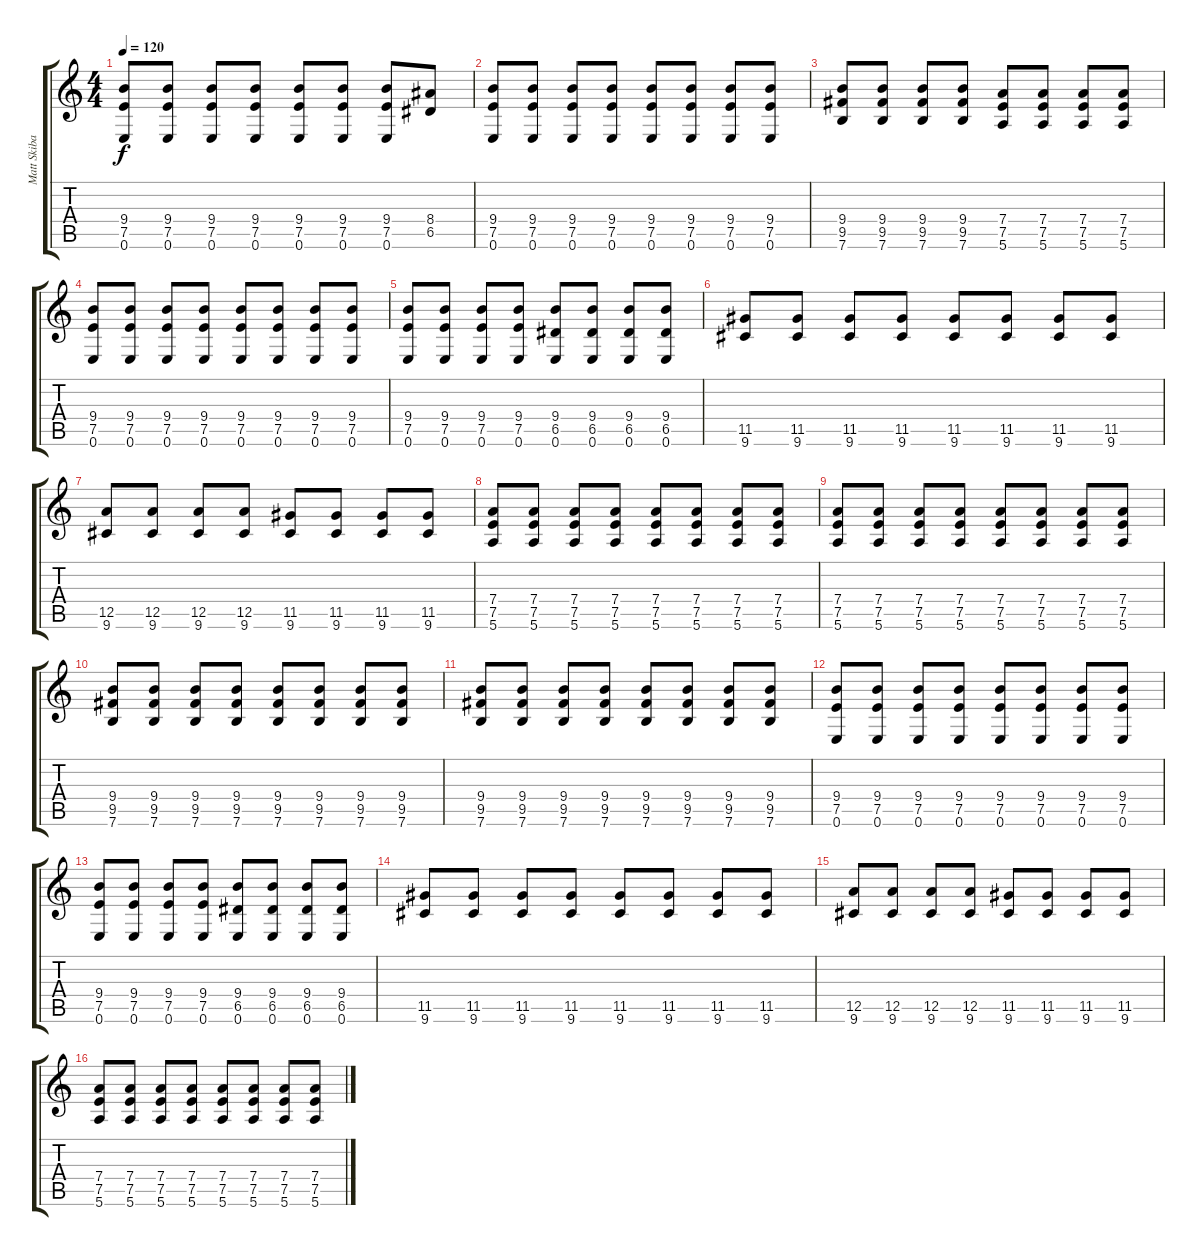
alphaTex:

\track ("Matt Skiba" "Matt Skiba") {instrument acousticguitarsteel}
\staff {score tabs}
\tuning (E4 B3 G3 D3 A2 E2) {hide}
\ts (4 4)
\tempo 120
\clef g2
\ks c
(9.4 7.5 0.6).8{dy f} (9.4 7.5 0.6).8 (9.4 7.5 0.6).8 (9.4 7.5 0.6).8 (9.4 7.5 0.6).8 (9.4 7.5 0.6).8 (9.4 7.5 0.6).8 (8.4 6.5).8 |
(9.4 7.5 0.6).8 (9.4 7.5 0.6).8 (9.4 7.5 0.6).8 (9.4 7.5 0.6).8 (9.4 7.5 0.6).8 (9.4 7.5 0.6).8 (9.4 7.5 0.6).8 (9.4 7.5 0.6).8 |
(9.4 9.5 7.6).8 (9.4 9.5 7.6).8 (9.4 9.5 7.6).8 (9.4 9.5 7.6).8 (7.4 7.5 5.6).8 (7.4 7.5 5.6).8 (7.4 7.5 5.6).8 (7.4 7.5 5.6).8 |
(9.4 7.5 0.6).8 (9.4 7.5 0.6).8 (9.4 7.5 0.6).8 (9.4 7.5 0.6).8 (9.4 7.5 0.6).8 (9.4 7.5 0.6).8 (9.4 7.5 0.6).8 (9.4 7.5 0.6).8 |
(9.4 7.5 0.6).8 (9.4 7.5 0.6).8 (9.4 7.5 0.6).8 (9.4 7.5 0.6).8 (9.4 6.5 0.6).8 (9.4 6.5 0.6).8 (9.4 6.5 0.6).8 (9.4 6.5 0.6).8 |
(11.5 9.6).8 (11.5 9.6).8 (11.5 9.6).8 (11.5 9.6).8 (11.5 9.6).8 (11.5 9.6).8 (11.5 9.6).8 (11.5 9.6).8 |
(12.5 9.6).8 (12.5 9.6).8 (12.5 9.6).8 (12.5 9.6).8 (11.5 9.6).8 (11.5 9.6).8 (11.5 9.6).8 (11.5 9.6).8 |
(7.4 7.5 5.6).8 (7.4 7.5 5.6).8 (7.4 7.5 5.6).8 (7.4 7.5 5.6).8 (7.4 7.5 5.6).8 (7.4 7.5 5.6).8 (7.4 7.5 5.6).8 (7.4 7.5 5.6).8 |
(7.4 7.5 5.6).8 (7.4 7.5 5.6).8 (7.4 7.5 5.6).8 (7.4 7.5 5.6).8 (7.4 7.5 5.6).8 (7.4 7.5 5.6).8 (7.4 7.5 5.6).8 (7.4 7.5 5.6).8 |
(9.4 9.5 7.6).8 (9.4 9.5 7.6).8 (9.4 9.5 7.6).8 (9.4 9.5 7.6).8 (9.4 9.5 7.6).8 (9.4 9.5 7.6).8 (9.4 9.5 7.6).8 (9.4 9.5 7.6).8 |
(9.4 9.5 7.6).8 (9.4 9.5 7.6).8 (9.4 9.5 7.6).8 (9.4 9.5 7.6).8 (9.4 9.5 7.6).8 (9.4 9.5 7.6).8 (9.4 9.5 7.6).8 (9.4 9.5 7.6).8 |
(9.4 7.5 0.6).8 (9.4 7.5 0.6).8 (9.4 7.5 0.6).8 (9.4 7.5 0.6).8 (9.4 7.5 0.6).8 (9.4 7.5 0.6).8 (9.4 7.5 0.6).8 (9.4 7.5 0.6).8 |
(9.4 7.5 0.6).8 (9.4 7.5 0.6).8 (9.4 7.5 0.6).8 (9.4 7.5 0.6).8 (9.4 6.5 0.6).8 (9.4 6.5 0.6).8 (9.4 6.5 0.6).8 (9.4 6.5 0.6).8 |
(11.5 9.6).8 (11.5 9.6).8 (11.5 9.6).8 (11.5 9.6).8 (11.5 9.6).8 (11.5 9.6).8 (11.5 9.6).8 (11.5 9.6).8 |
(12.5 9.6).8 (12.5 9.6).8 (12.5 9.6).8 (12.5 9.6).8 (11.5 9.6).8 (11.5 9.6).8 (11.5 9.6).8 (11.5 9.6).8 |
(7.4 7.5 5.6).8 (7.4 7.5 5.6).8 (7.4 7.5 5.6).8 (7.4 7.5 5.6).8 (7.4 7.5 5.6).8 (7.4 7.5 5.6).8 (7.4 7.5 5.6).8 (7.4 7.5 5.6).8
